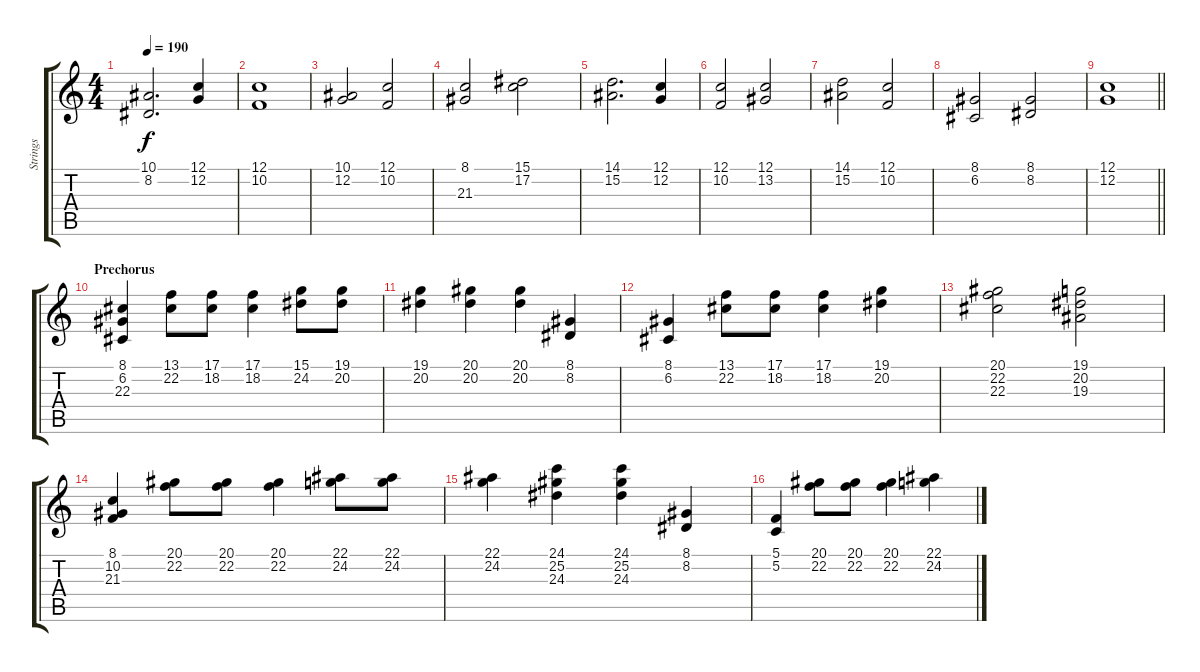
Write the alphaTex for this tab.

\track ("Strings" "Strings") {instrument stringensemble1}
\staff {score tabs}
\tuning (C4 G3 Eb3 Bb2 F2 C2) {hide}
\ts (4 4)
\tempo 190
\clef g2
\ks c
(10.1 8.2).2{d dy f} (12.1 12.2).4 |
(12.1 10.2).1 |
(10.1 12.2).2 (12.1 10.2).2 |
(8.1 21.3).2 (15.1 17.2).2 |
(14.1 15.2).2{d} (12.1 12.2).4 |
(12.1 10.2).2 (12.1 13.2).2 |
(14.1 15.2).2 (12.1 10.2).2 |
(8.1 6.2).2 (8.1 8.2).2 |
\barLineRight lightlight
(12.1 12.2).1 |
\section ("" "Prechorus")
(8.1 6.2 22.3).4 (13.1 22.2).8 (17.1 18.2).8 (17.1 18.2).4 (15.1 24.2).8 (19.1 20.2).8 |
(19.1 20.2).4 (20.1 20.2).4 (20.1 20.2).4 (8.1 8.2).4 |
(8.1 6.2).4 (13.1 22.2).8 (17.1 18.2).8 (17.1 18.2).4 (19.1 20.2).4 |
(20.1 22.2 22.3).2 (19.1 20.2 19.3).2 |
(8.1 10.2 21.3).4 (20.1 22.2).8 (20.1 22.2).8 (20.1 22.2).4 (22.1 24.2).8 (22.1 24.2).8 |
(22.1 24.2).4 (24.1 25.2 24.3).4 (24.1 25.2 24.3).4 (8.1 8.2).4 |
(5.1 5.2).4 (20.1 22.2).8 (20.1 22.2).8 (20.1 22.2).4 (22.1 24.2).4
